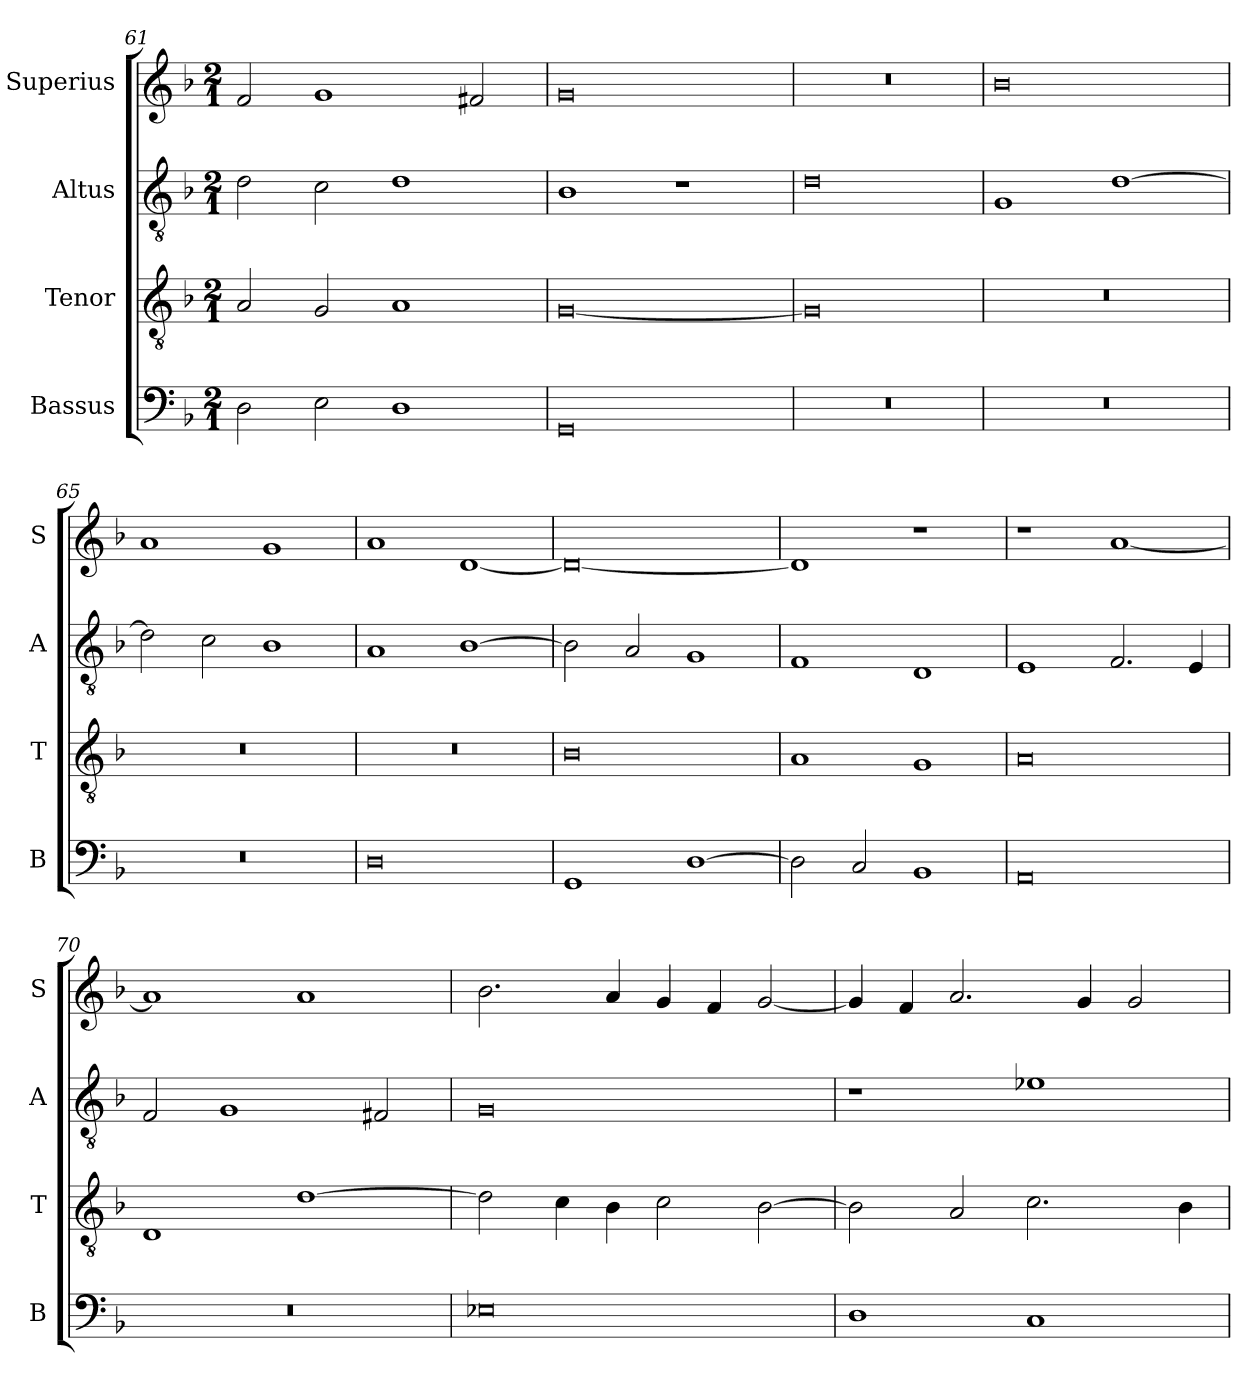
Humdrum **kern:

**kern	**kern	**kern	**kern
*part4	*part3	*part2	*part1
*staff4	*staff3	*staff2	*staff1
*I"Bassus	*I"Tenor	*I"Altus	*I"Superius
*I'B	*I'T	*I'A	*I'S
*clefF4	*clefGv2	*clefGv2	*clefG2
*k[b-]	*k[b-]	*k[b-]	*k[b-]
*F:	*F:	*F:	*F:
*M2/1	*M2/1	*M2/1	*M2/1
=61	=61	=61	=61
2D	2A	2d	2f
2E	2G	2c	1g
1D	1A	1d	.
.	.	.	2f#X
=62	=62	=62	=62
0GG	[0G	1B-	0g
.	.	1r	.
=63	=63	=63	=63
0r	0G]	0d	0r
=64	=64	=64	=64
0r	0r	1G	0b-
.	.	[1d	.
=65	=65	=65	=65
0r	0r	2d]	1a
.	.	2c	.
.	.	1B-	1g
=66	=66	=66	=66
0D	0r	1A	1a
.	.	[1B-	[1d
=67	=67	=67	=67
1GG	0B-	2B-]	0d_
.	.	2A	.
[1D	.	1G	.
=68	=68	=68	=68
2D]	1A	1F	1d]
2C	.	.	.
1BB-	1G	1D	1r
=69	=69	=69	=69
0AA	0A	1E	1r
.	.	2.F	[1a
.	.	4E	.
=70	=70	=70	=70
0r	1D	2F	1a]
.	.	1G	.
.	[1d	.	1a
.	.	2F#X	.
=71	=71	=71	=71
0E-X	2d]	0G	2.b-
.	4c	.	.
.	4B-	.	4a
.	2c	.	4g
.	.	.	4f
.	[2B-	.	[2g
=72	=72	=72	=72
1D	2B-]	1r	4g]
.	.	.	4f
.	2A	.	2.a
1C	2.c	1e-X	.
.	.	.	4g
.	.	.	2g
.	4B-	.	.
=	=	=	=
*-	*-	*-	*-
